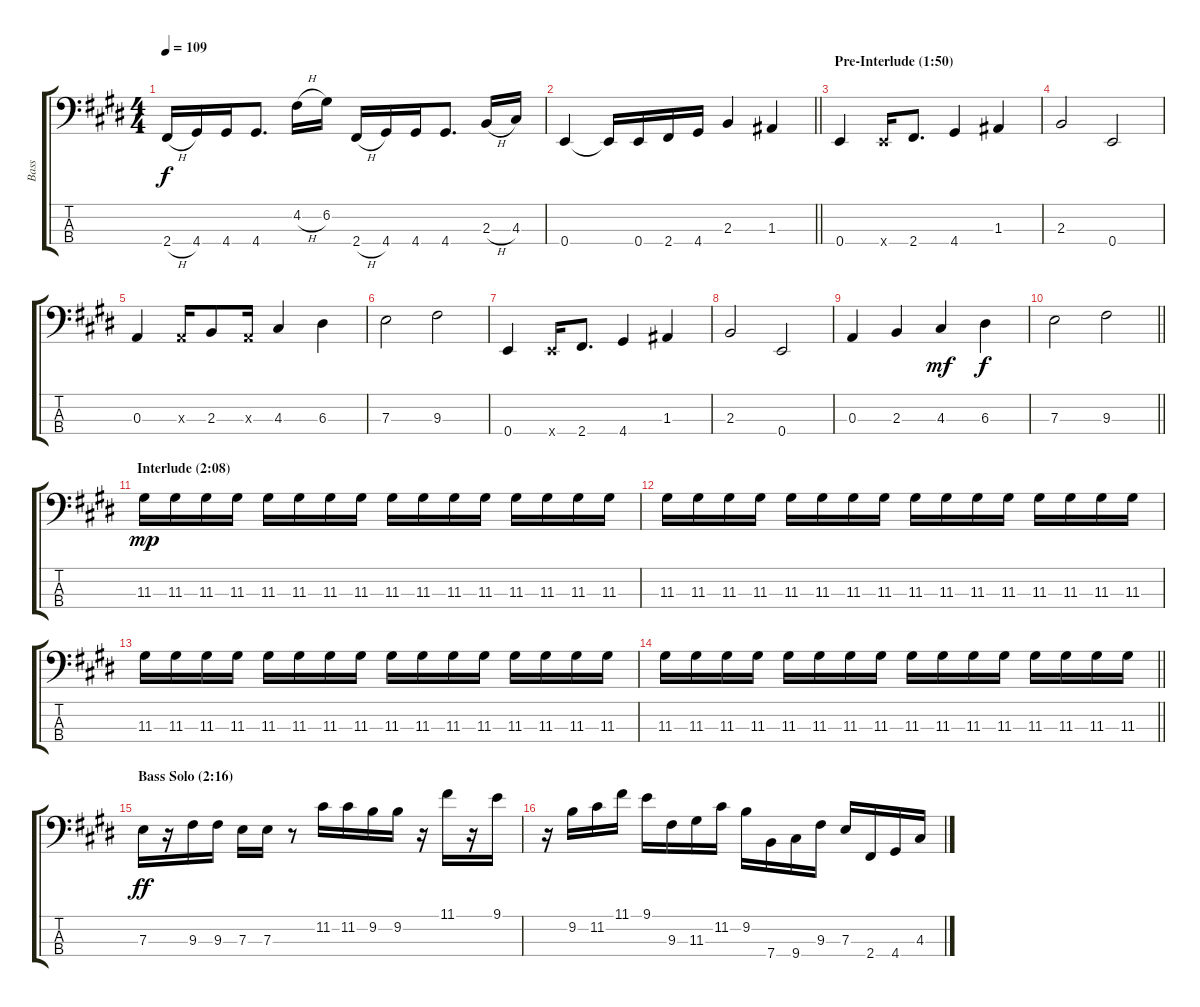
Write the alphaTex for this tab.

\track ("Bass" "Bass") {instrument electricbassfinger}
\staff {score tabs}
\tuning (G2 D2 A1 E1) {hide}
\ts (4 4)
\tempo 109
\clef f4
\ks e
2.4{h}.16{dy f} 4.4.16 4.4.16 4.4.8{d} 4.2{h}.16 6.2.16 2.4{h}.16 4.4.16 4.4.16 4.4.8{d} 2.3{h}.16 4.3.16 |
\barLineRight lightlight
0.4.4 0.4{t}.16 0.4.16 2.4.16 4.4.16 2.3.4 1.3.4 |
\section ("" "Pre-Interlude (1:50)")
0.4.4 0.4{x}.16 2.4.8{d} 4.4.4 1.3.4 |
2.3.2 0.4.2 |
0.3.4 0.3{x}.16 2.3.8 0.3{x}.16 4.3.4 6.3.4 |
7.3.2 9.3.2 |
0.4.4 0.4{x}.16 2.4.8{d} 4.4.4 1.3.4 |
2.3.2 0.4.2 |
0.3.4 2.3.4 4.3.4{dy mf} 6.3.4{dy f} |
\barLineRight lightlight
7.3.2 9.3.2 |
\section ("" "Interlude (2:08)")
11.3.16{dy mp} 11.3.16 11.3.16 11.3.16 11.3.16 11.3.16 11.3.16 11.3.16 11.3.16 11.3.16 11.3.16 11.3.16 11.3.16 11.3.16 11.3.16 11.3.16 |
11.3.16 11.3.16 11.3.16 11.3.16 11.3.16 11.3.16 11.3.16 11.3.16 11.3.16 11.3.16 11.3.16 11.3.16 11.3.16 11.3.16 11.3.16 11.3.16 |
11.3.16 11.3.16 11.3.16 11.3.16 11.3.16 11.3.16 11.3.16 11.3.16 11.3.16 11.3.16 11.3.16 11.3.16 11.3.16 11.3.16 11.3.16 11.3.16 |
\barLineRight lightlight
11.3.16 11.3.16 11.3.16 11.3.16 11.3.16 11.3.16 11.3.16 11.3.16 11.3.16 11.3.16 11.3.16 11.3.16 11.3.16 11.3.16 11.3.16 11.3.16 |
\section ("" "Bass Solo (2:16)")
7.3.16{dy ff} r.16 9.3.16 9.3.16 7.3.16 7.3.16 r.8 11.2.16 11.2.16 9.2.16 9.2.16 r.16 11.1.16 r.16 9.1.16 |
r.16 9.2.16 11.2.16 11.1.16 9.1.16 9.3.16 11.3.16 11.2.16 9.2.16 7.4.16 9.4.16 9.3.16 7.3.16 2.4.16 4.4.16 4.3.16
